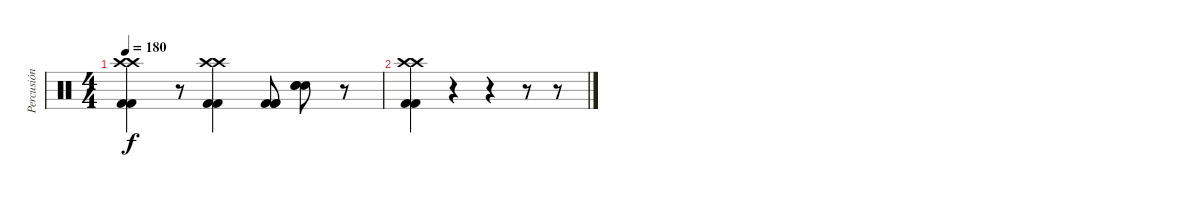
\track ("Percusión" "Percusión") {instrument percussion}
\staff {score}
\articulation defaults
\ts (4 4)
\tempo 180
\clef neutral
\ks c
("Kick (hit) 2" "Kick (hit) 2" "Crash high (hit)" "Crash high (hit)").4{dy f} r.8 ("Kick (hit) 2" "Kick (hit) 2" "Crash high (hit)" "Crash high (hit)").4 ("Kick (hit) 2" "Kick (hit) 2" "Kick (hit) 2").8 ("Snare (hit) 2" "Snare (hit) 2" "Snare (hit) 2").8 r.8 |
("Kick (hit) 2" "Kick (hit) 2" "Crash high (hit)" "Crash high (hit)").4 r.4 r.4 r.8 r.8
